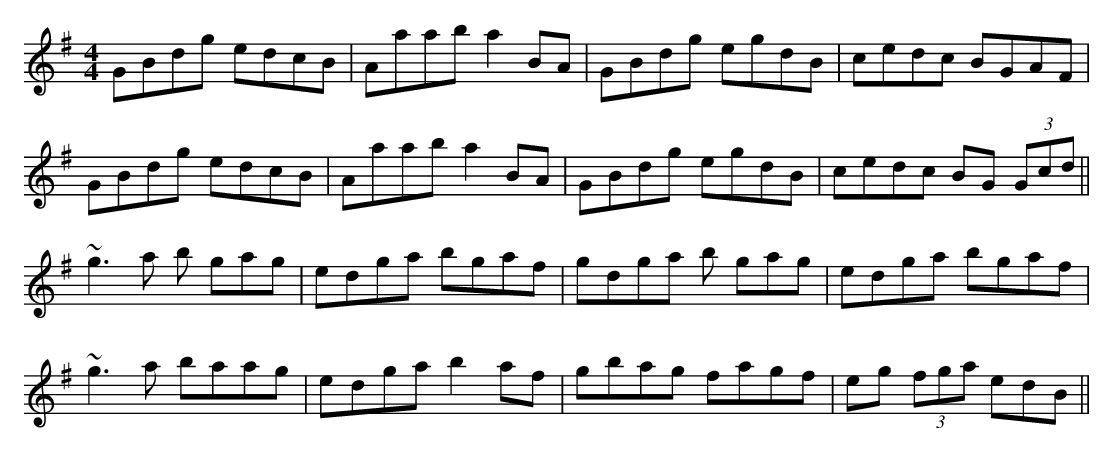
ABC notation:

X:1
M:4/4
K:G
GBdg edcB|Aaab a2 BA|GBdg egdB|cedc BGAF|
GBdg edcB|Aaab a2 BA|GBdg egdB|cedc BG (3Gcd||
~g3a b gag|edga bgaf|gdga b gag|edga bgaf|
~g3a baag|edga b2 af|gbag fagf|eg (3fga edB||
